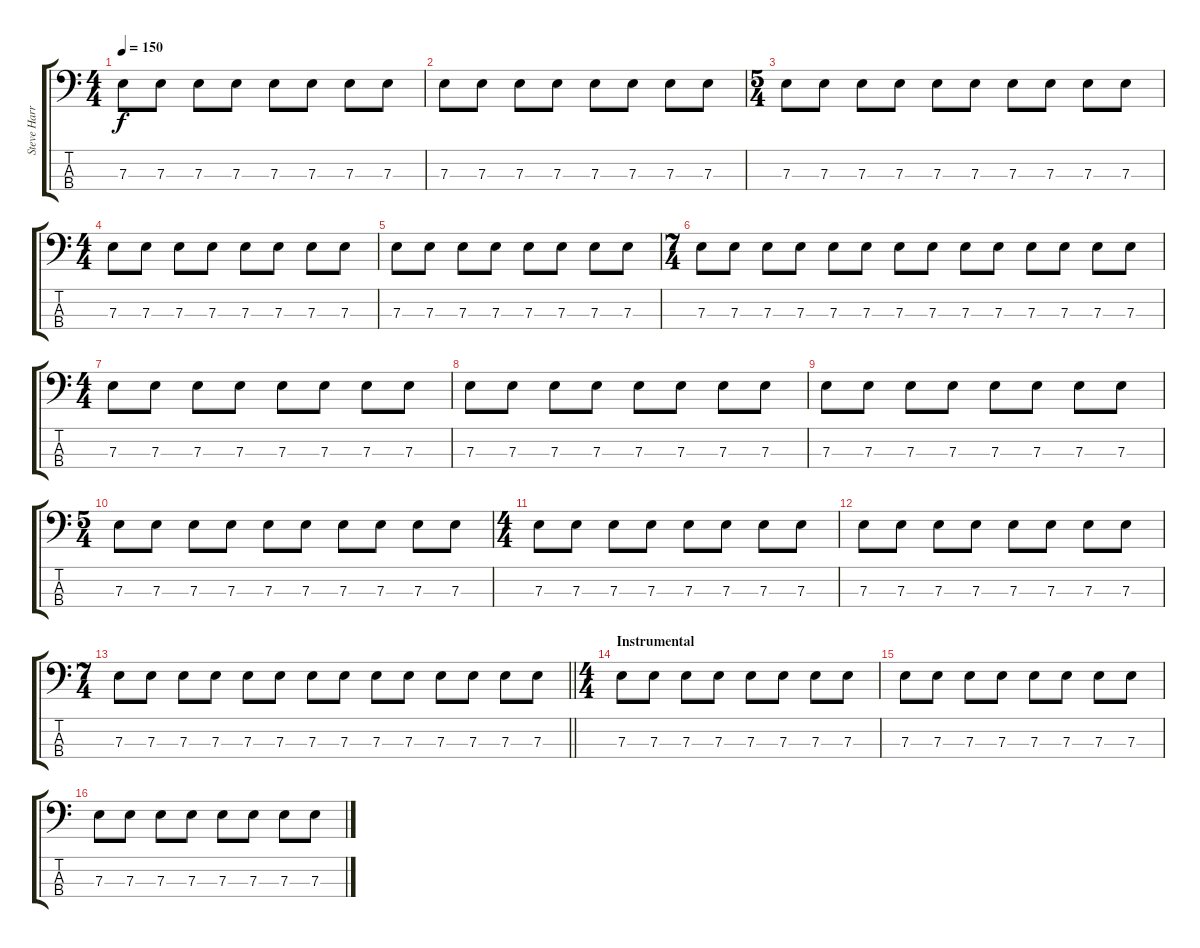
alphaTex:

\track ("Steve Harris" "Steve Harr") {instrument electricbassfinger}
\staff {score tabs}
\tuning (G2 D2 A1 E1) {hide}
\ts (4 4)
\tempo 150
\clef f4
\ks c
7.3.8{dy f} 7.3.8 7.3.8 7.3.8 7.3.8 7.3.8 7.3.8 7.3.8 |
7.3.8 7.3.8 7.3.8 7.3.8 7.3.8 7.3.8 7.3.8 7.3.8 |
\ts (5 4)
7.3.8 7.3.8 7.3.8 7.3.8 7.3.8 7.3.8 7.3.8 7.3.8 7.3.8 7.3.8 |
\ts (4 4)
7.3.8 7.3.8 7.3.8 7.3.8 7.3.8 7.3.8 7.3.8 7.3.8 |
7.3.8 7.3.8 7.3.8 7.3.8 7.3.8 7.3.8 7.3.8 7.3.8 |
\ts (7 4)
7.3.8 7.3.8 7.3.8 7.3.8 7.3.8 7.3.8 7.3.8 7.3.8 7.3.8 7.3.8 7.3.8 7.3.8 7.3.8 7.3.8 |
\ts (4 4)
7.3.8 7.3.8 7.3.8 7.3.8 7.3.8 7.3.8 7.3.8 7.3.8 |
7.3.8 7.3.8 7.3.8 7.3.8 7.3.8 7.3.8 7.3.8 7.3.8 |
7.3.8 7.3.8 7.3.8 7.3.8 7.3.8 7.3.8 7.3.8 7.3.8 |
\ts (5 4)
7.3.8 7.3.8 7.3.8 7.3.8 7.3.8 7.3.8 7.3.8 7.3.8 7.3.8 7.3.8 |
\ts (4 4)
7.3.8 7.3.8 7.3.8 7.3.8 7.3.8 7.3.8 7.3.8 7.3.8 |
7.3.8 7.3.8 7.3.8 7.3.8 7.3.8 7.3.8 7.3.8 7.3.8 |
\ts (7 4)
\barLineRight lightlight
7.3.8 7.3.8 7.3.8 7.3.8 7.3.8 7.3.8 7.3.8 7.3.8 7.3.8 7.3.8 7.3.8 7.3.8 7.3.8 7.3.8 |
\ts (4 4)
\section ("" "Instrumental")
7.3.8 7.3.8 7.3.8 7.3.8 7.3.8 7.3.8 7.3.8 7.3.8 |
7.3.8 7.3.8 7.3.8 7.3.8 7.3.8 7.3.8 7.3.8 7.3.8 |
7.3.8 7.3.8 7.3.8 7.3.8 7.3.8 7.3.8 7.3.8 7.3.8
